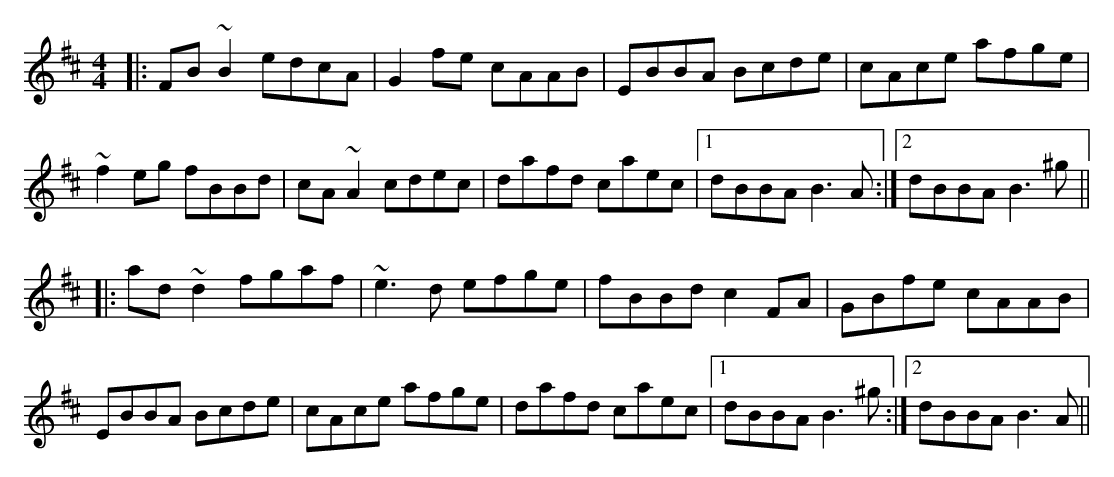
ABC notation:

X:1
M:4/4
K:Bmin
|:FB~B2 edcA|G2fe cAAB|EBBA Bcde|cAce afge|
~f2eg fBBd|cA~A2 cdec|dafd caec|1 dBBA B3A:|2 dBBA B3^g||
|:ad~d2 fgaf|~e3d efge|fBBd c2FA|GBfe cAAB|
EBBA Bcde|cAce afge|dafd caec|1 dBBA B3^g:|2 dBBA B3A||
